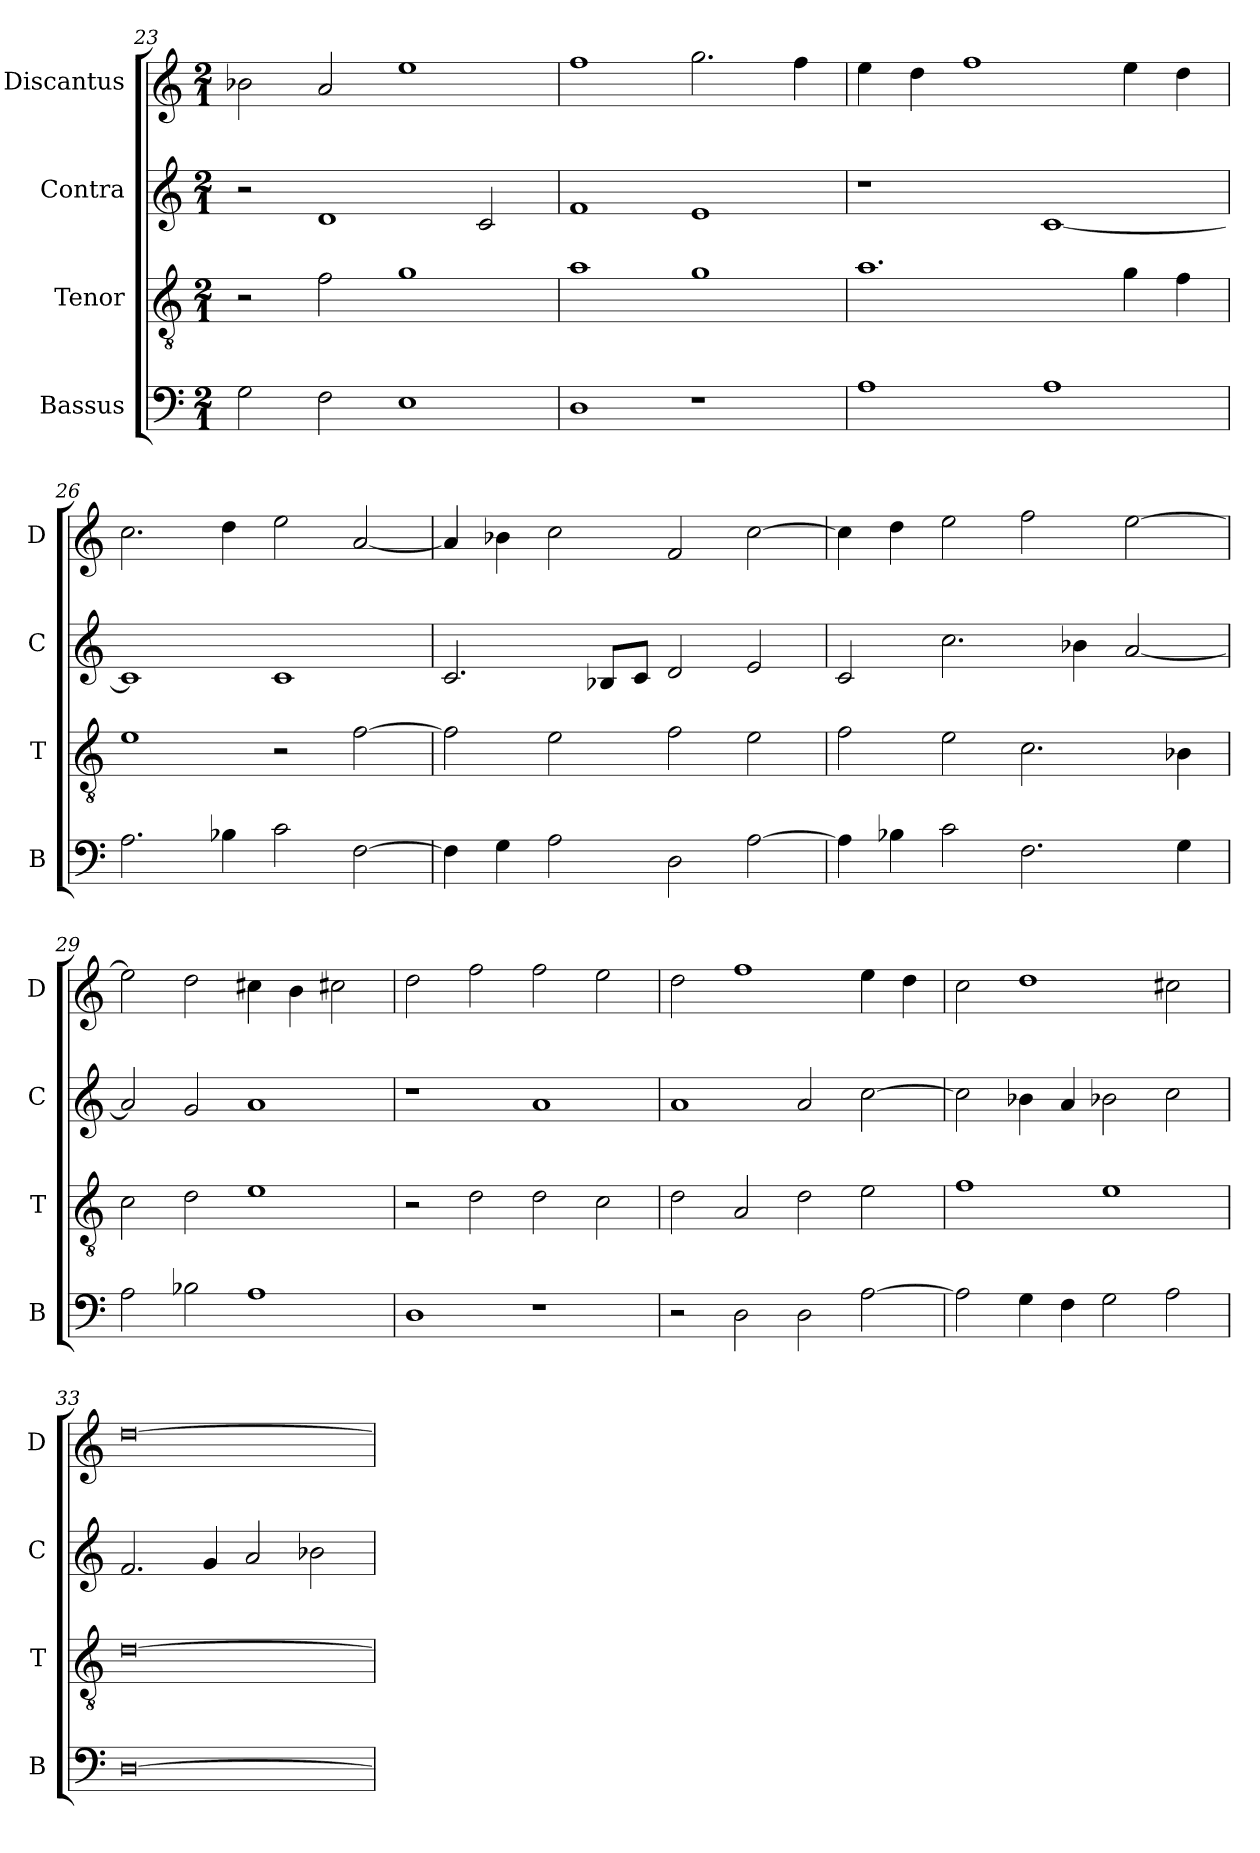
**kern	**kern	**kern	**kern
*part4	*part3	*part2	*part1
*staff4	*staff3	*staff2	*staff1
*I"Bassus	*I"Tenor	*I"Contra	*I"Discantus
*I'B	*I'T	*I'C	*I'D
*clefF4	*clefGv2	*clefG2	*clefG2
*k[]	*k[]	*k[]	*k[]
*M2/1	*M2/1	*M2/1	*M2/1
=23	=23	=23	=23
2G\	2r	2r	2b-X\
2F\	2f\	1d	2a/
1E	1g	.	1ee
.	.	2c/	.
=24	=24	=24	=24
1D	1a	1f	1ff
1r	1g	1e	2.gg\
.	.	.	4ff\
=25	=25	=25	=25
1A	1.a	1r	4ee\
.	.	.	4dd\
.	.	.	1ff
1A	.	[1c	.
.	4g\	.	4ee\
.	4f\	.	4dd\
=26	=26	=26	=26
2.A\	1e	1c]	2.cc\
4B-X\	.	.	4dd\
2c\	2r	1c	2ee\
[2F\	[2f\	.	[2a/
=27	=27	=27	=27
4F\]	2f\]	2.c/	4a/]
4G\	.	.	4b-X\
2A\	2e\	.	2cc\
.	.	8B-X/L	.
.	.	8c/J	.
2D\	2f\	2d/	2f/
[2A\	2e\	2e/	[2cc\
=28	=28	=28	=28
4A\]	2f\	2c/	4cc\]
4B-X\	.	.	4dd\
2c\	2e\	2.cc\	2ee\
2.F\	2.c\	.	2ff\
.	.	4b-X\	.
.	.	[2a/	[2ee\
4G\	4B-X\	.	.
=29	=29	=29	=29
2A\	2c\	2a/]	2ee\]
2B-X\	2d\	2g/	2dd\
1A	1e	1a	4cc#X\
.	.	.	4b\
.	.	.	2cc#X\
=30	=30	=30	=30
1D	2r	1r	2dd\
.	2d\	.	2ff\
1r	2d\	1a	2ff\
.	2c\	.	2ee\
=31	=31	=31	=31
2r	2d\	1a	2dd\
2D\	2A/	.	1ff
2D\	2d\	2a/	.
[2A\	2e\	[2cc\	4ee\
.	.	.	4dd\
=32	=32	=32	=32
2A\]	1f	2cc\]	2cc\
4G\	.	4b-X\	1dd
4F\	.	4a/	.
2G\	1e	2b-X\	.
2A\	.	2cc\	2cc#X\
=33	=33	=33	=33
[0D	[0d	2.f/	[0dd
.	.	4g/	.
.	.	2a/	.
.	.	2b-X\	.
=	=	=	=
*-	*-	*-	*-
